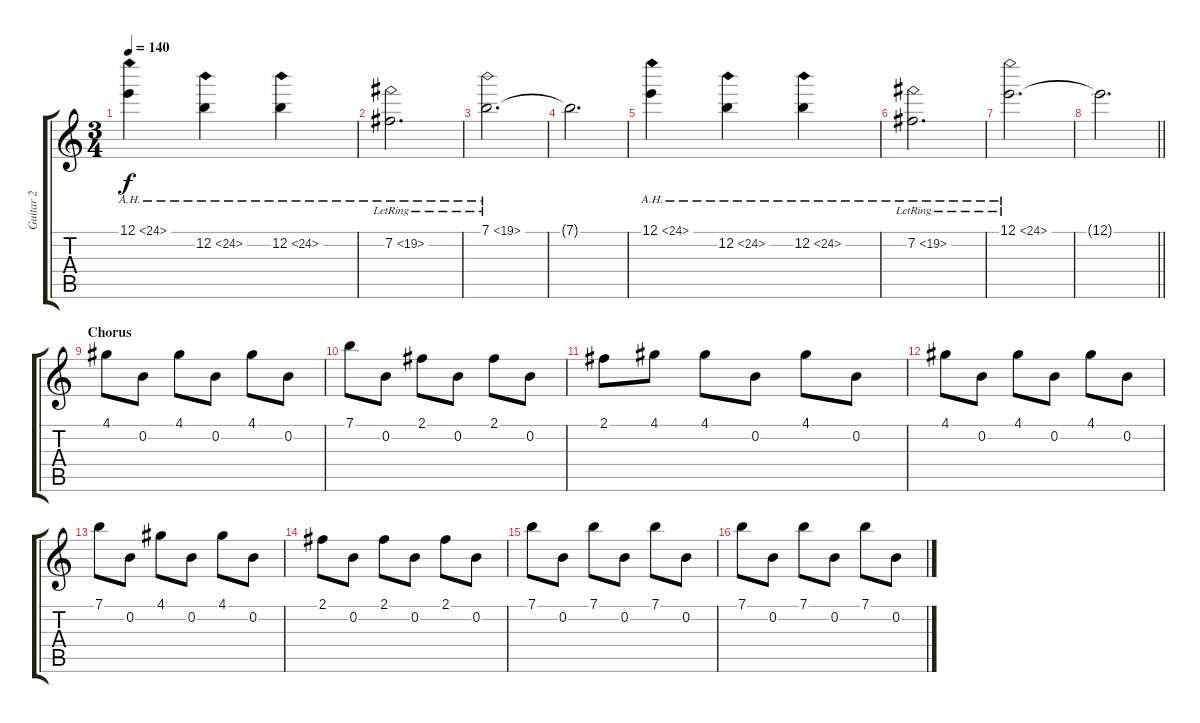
\track ("Guitar 2" "Guitar 2") {instrument overdrivenguitar}
\staff {score tabs}
\tuning (E4 B3 G3 D3 A2 E2) {hide}
\ts (3 4)
\tempo 140
\clef g2
\ks c
12.1{ah 12}.4{dy f} 12.2{ah 12}.4 12.2{ah 12}.4 |
7.2{ah 12 lr}.2{d} |
7.1{ah 12 lr}.2{d} |
7.1{t}.2{d} |
12.1{ah 12}.4 12.2{ah 12}.4 12.2{ah 12}.4 |
7.2{ah 12 lr}.2{d} |
12.1{ah 12 lr}.2{d} |
\barLineRight lightlight
12.1{t}.2{d} |
\section ("" "Chorus")
4.1.8 0.2.8 4.1.8 0.2.8 4.1.8 0.2.8 |
7.1.8 0.2.8 2.1.8 0.2.8 2.1.8 0.2.8 |
2.1.8 4.1.8 4.1.8 0.2.8 4.1.8 0.2.8 |
4.1.8 0.2.8 4.1.8 0.2.8 4.1.8 0.2.8 |
7.1.8 0.2.8 4.1.8 0.2.8 4.1.8 0.2.8 |
2.1.8 0.2.8 2.1.8 0.2.8 2.1.8 0.2.8 |
7.1.8 0.2.8 7.1.8 0.2.8 7.1.8 0.2.8 |
7.1.8 0.2.8 7.1.8 0.2.8 7.1.8 0.2.8
